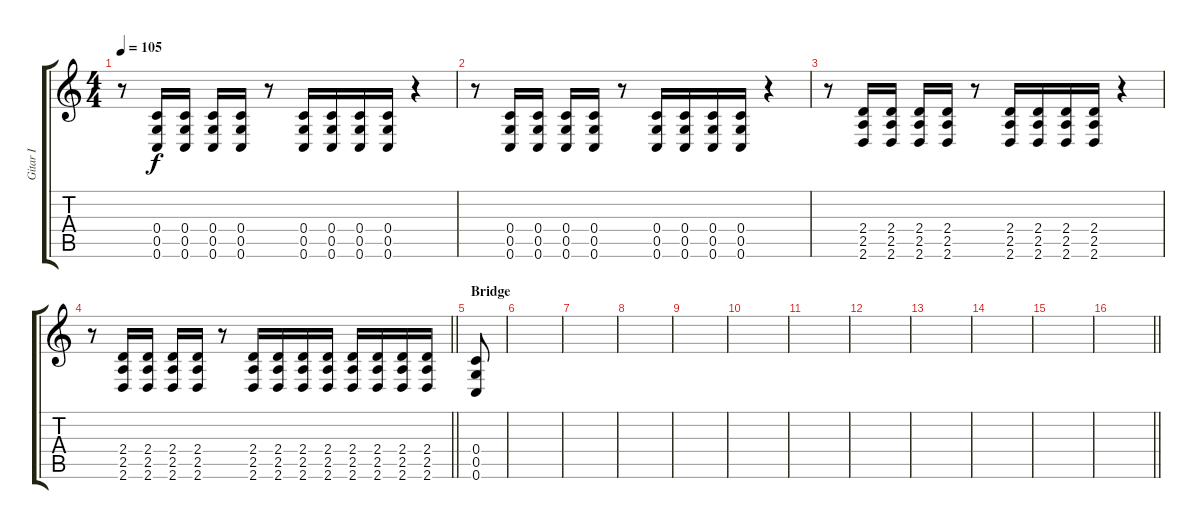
\track ("Gitar I" "Gitar I") {instrument distortionguitar}
\staff {score tabs}
\tuning (D4 A3 F3 C3 G2 C2) {hide}
\ts (4 4)
\tempo 105
\clef g2
\ks c
r.8{dy f} (0.4 0.5 0.6).16 (0.4 0.5 0.6).16 (0.4 0.5 0.6).16 (0.4 0.5 0.6).16 r.8 (0.4 0.5 0.6).16 (0.4 0.5 0.6).16 (0.4 0.5 0.6).16 (0.4 0.5 0.6).16 r.4 |
r.8 (0.4 0.5 0.6).16 (0.4 0.5 0.6).16 (0.4 0.5 0.6).16 (0.4 0.5 0.6).16 r.8 (0.4 0.5 0.6).16 (0.4 0.5 0.6).16 (0.4 0.5 0.6).16 (0.4 0.5 0.6).16 r.4 |
r.8 (2.4 2.5 2.6).16 (2.4 2.5 2.6).16 (2.4 2.5 2.6).16 (2.4 2.5 2.6).16 r.8 (2.4 2.5 2.6).16 (2.4 2.5 2.6).16 (2.4 2.5 2.6).16 (2.4 2.5 2.6).16 r.4 |
\barLineRight lightlight
r.8 (2.4 2.5 2.6).16 (2.4 2.5 2.6).16 (2.4 2.5 2.6).16 (2.4 2.5 2.6).16 r.8 (2.4 2.5 2.6).16 (2.4 2.5 2.6).16 (2.4 2.5 2.6).16 (2.4 2.5 2.6).16 (2.4 2.5 2.6).16 (2.4 2.5 2.6).16 (2.4 2.5 2.6).16 (2.4 2.5 2.6).16 |
\section ("" "Bridge")
(0.4 0.5 0.6).8 |
|
|
|
|
|
|
|
|
|
|
\barLineRight lightlight
